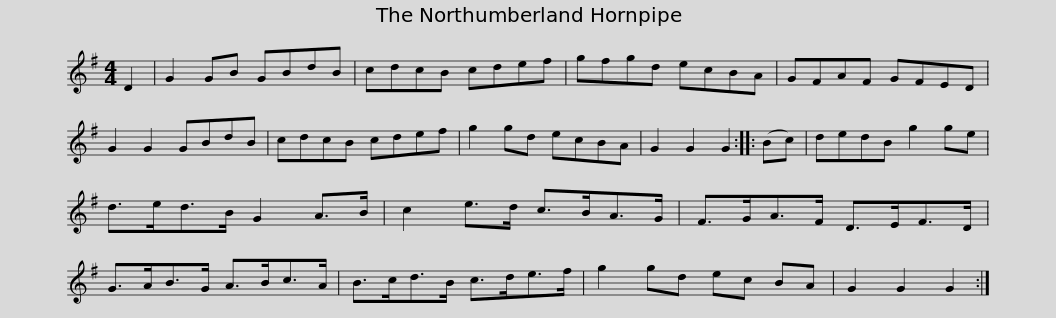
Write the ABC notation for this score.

X:1
L:1/8
M:4/4
I:linebreak $
K:G
V:1 treble
V:1
 D2 | G2 GB GBdB | cdcB cdef | gfgd ecBA | GFAF GFED | %5
 G2 G2 GBdB |$ cdcB cdef | g2 gd ecBA | G2 G2 G2 :: (Bc) | %10
 dedB g2 ge | d>ed>B G2 A>B | c2 e>d c>BA>G |$ F>GA>F D>EF>D | G>AB>G A>Bc>A | %15
 B>cd>B c>de>f | g2 gd ec BA | G2 G2 G2 :| %18
